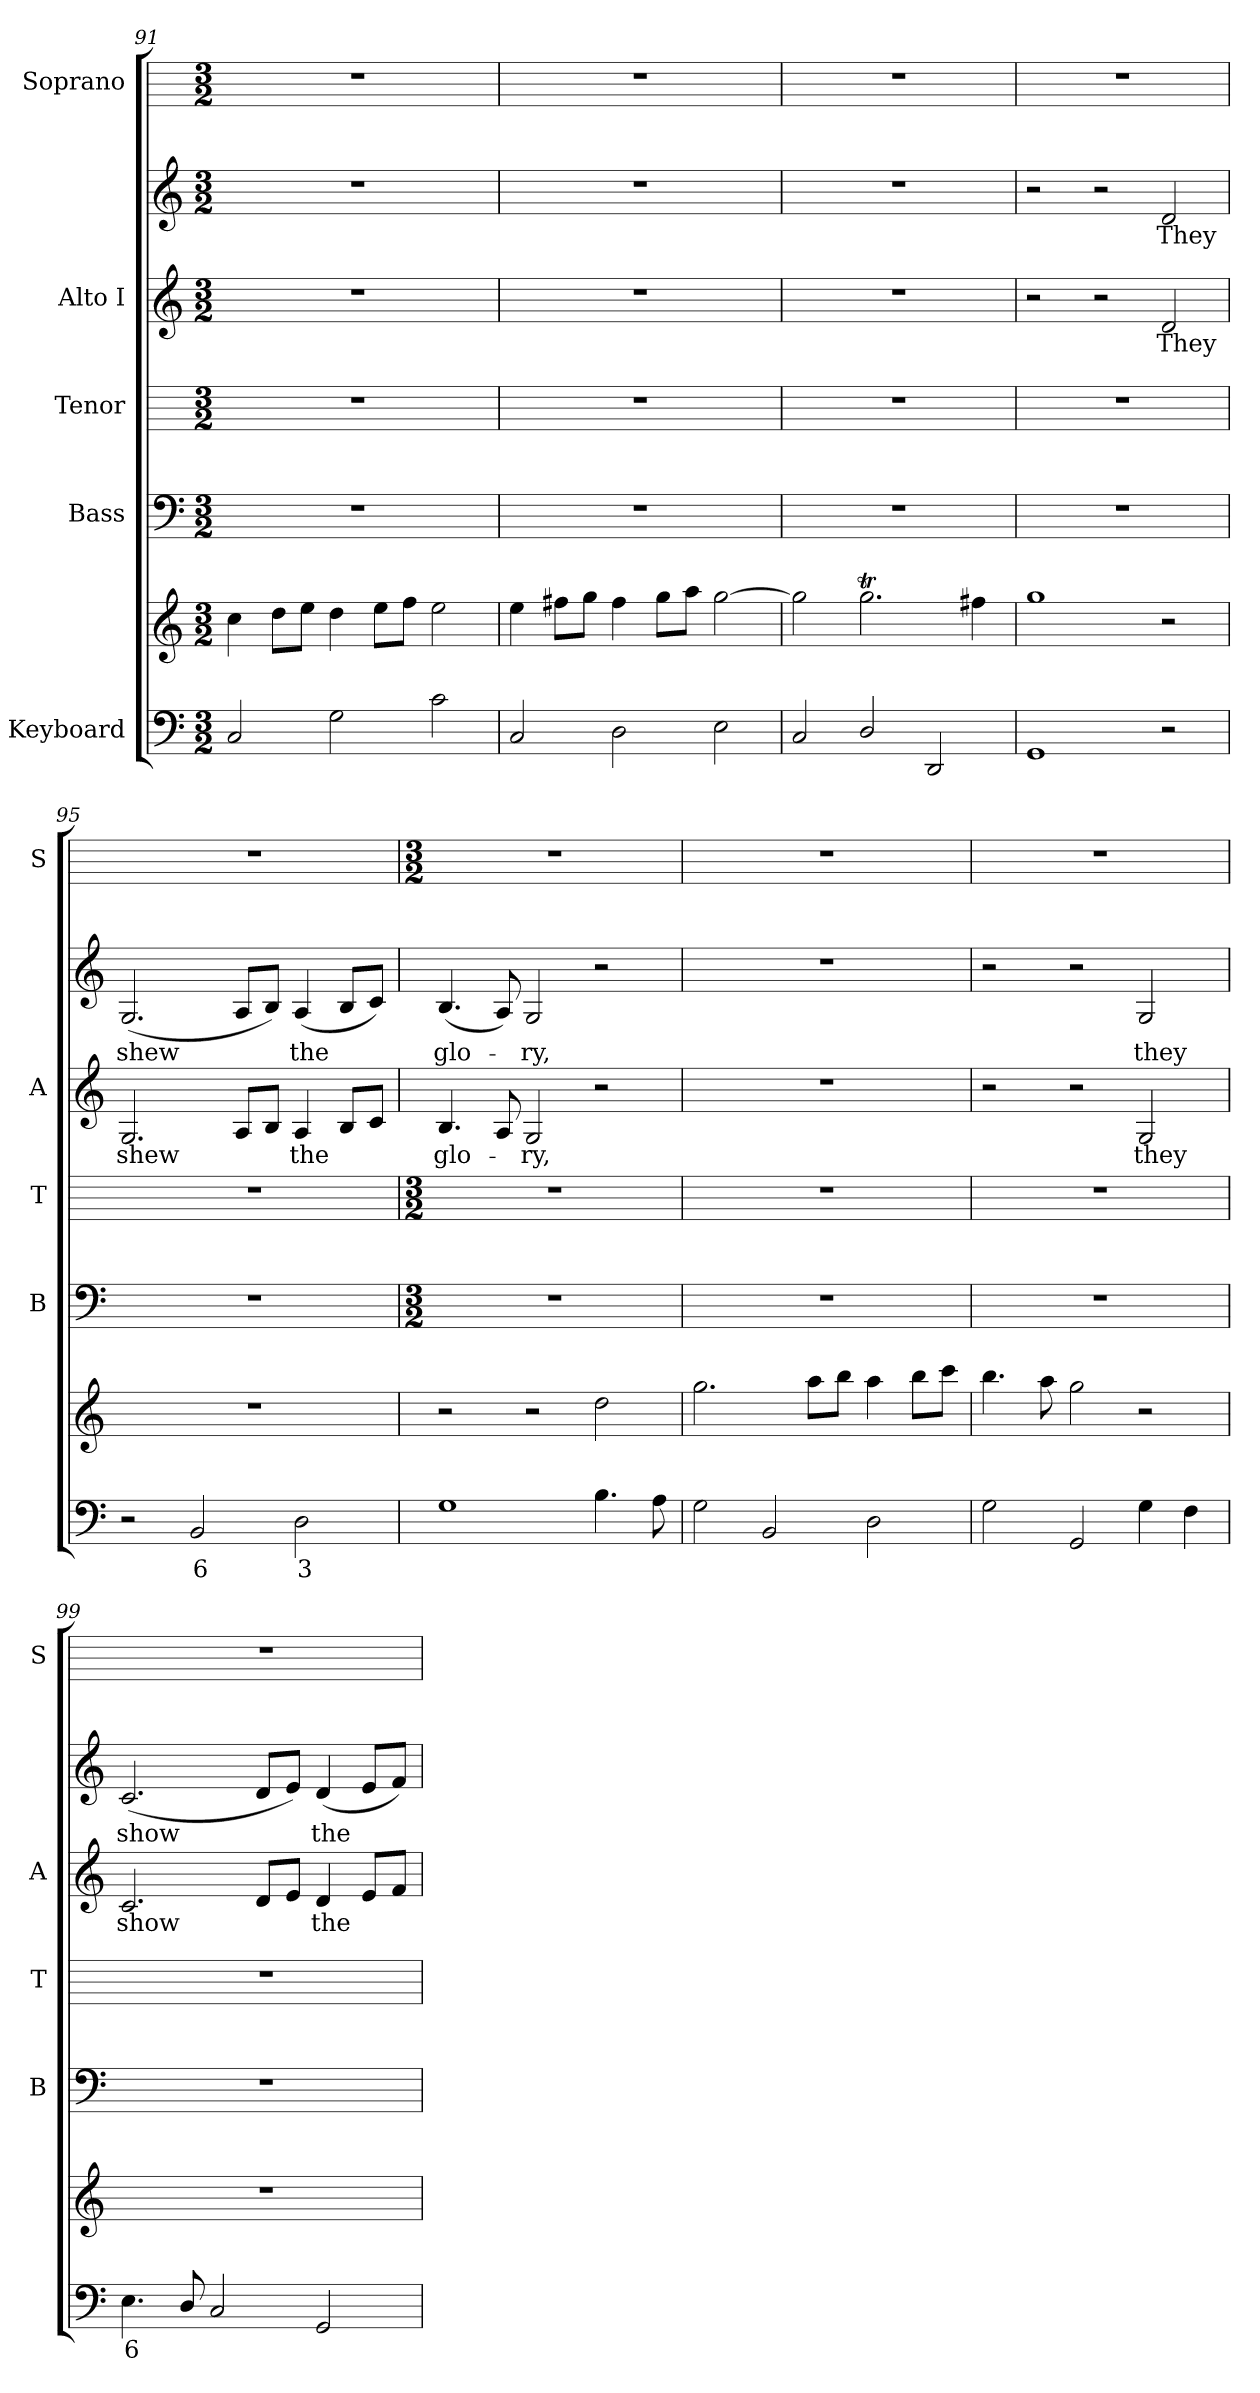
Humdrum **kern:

**kern	**text	**kern	**kern	**kern	**kern	**text	**kern	**text	**kern
*part5	*part5	*part5	*part4	*part3	*part2	*part2	*part2	*part2	*part1
*staff7	*staff7	*staff6	*staff5	*staff4	*staff3	*staff3	*staff2	*staff2	*staff1
*I"Keyboard	*	*	*I"Bass	*I"Tenor	*I"Alto I	*	*	*	*I"Soprano
*	*	*	*I'B	*I'T	*I'A	*	*	*	*I'S
*clefF4	*	*clefG2	*clefF4	*	*clefG2	*	*clefG2	*	*
*k[]	*	*k[]	*k[]	*	*k[]	*	*k[]	*	*
*C:	*	*C:	*C:	*	*C:	*	*C:	*	*
*M3/2	*	*M3/2	*M3/2	*M3/2	*M3/2	*	*M3/2	*	*M3/2
=91	=91	=91	=91	=91	=91	=91	=91	=91	=91
!	!	!	!	!	!LO:N:vis=1	!	!LO:N:vis=1	!	!
2C	.	4cc	1.r	1.r	1.r	.	1.r	.	1.r
.	.	8ddL	.	.	.	.	.	.	.
.	.	8eeJ	.	.	.	.	.	.	.
2G	.	4dd	.	.	.	.	.	.	.
.	.	8eeL	.	.	.	.	.	.	.
.	.	8ffJ	.	.	.	.	.	.	.
2c	.	2ee	.	.	.	.	.	.	.
=92	=92	=92	=92	=92	=92	=92	=92	=92	=92
!	!	!	!	!	!LO:N:vis=1	!	!LO:N:vis=1	!	!
2C	.	4ee	1.r	1.r	1.r	.	1.r	.	1.r
.	.	8ff#XL	.	.	.	.	.	.	.
.	.	8ggJ	.	.	.	.	.	.	.
2D	.	4ff#	.	.	.	.	.	.	.
.	.	8ggL	.	.	.	.	.	.	.
.	.	8aaJ	.	.	.	.	.	.	.
2E	.	[2gg	.	.	.	.	.	.	.
=93	=93	=93	=93	=93	=93	=93	=93	=93	=93
!	!	!	!	!	!LO:N:vis=1	!	!LO:N:vis=1	!	!
2C	.	2gg]	1.r	1.r	1.r	.	1.r	.	1.r
2D/	.	2.ggT	.	.	.	.	.	.	.
2DD	.	.	.	.	.	.	.	.	.
.	.	4ff#X	.	.	.	.	.	.	.
=94	=94	=94	=94	=94	=94	=94	=94	=94	=94
1GG	.	1gg	1.r	1.r	2r	.	2r	.	1.r
.	.	.	.	.	2r	.	2r	.	.
!	!	!	!	!	!	!LO:LY:b	!	!LO:LY:b	!
2r	.	2r	.	.	2d	They	2d	They	.
=95	=95	=95	=95	=95	=95	=95	=95	=95	=95
!	!	!LO:N:vis=1	!	!	!	!LO:LY:b	!	!LO:LY:b	!
2r	.	1.r	1.r	1.r	2.G	shew	(<2.G	shew	1.r
!	!LO:LY:b	!	!	!	!	!	!	!	!
2BB	6	.	.	.	.	.	.	.	.
.	.	.	.	.	8AL	.	8AL	.	.
.	.	.	.	.	8BJ	.	8BJ)	.	.
!	!LO:LY:b	!	!	!	!	!LO:LY:b	!	!LO:LY:b	!
2D	3	.	.	.	4A	the	(<4A	the	.
.	.	.	.	.	8BL	.	8BL	.	.
.	.	.	.	.	8cJ	.	8cJ)	.	.
!!LO:LB:g=z
=96	=96	=96	=96	=96	=96	=96	=96	=96	=96
*	*	*	*M3/2	*M3/2	*	*	*	*	*M3/2
!	!	!	!	!	!	!LO:LY:b	!	!LO:LY:b	!
1G	.	2r	1.r	1.r	4.B	glo-	(<4.B	glo-	1.r
.	.	.	.	.	8A	.	8A)	.	.
!	!	!	!	!	!	!LO:LY:b	!	!LO:LY:b	!
.	.	2r	.	.	2G	ry,	2G	ry,	.
4.B	.	2dd	.	.	2r	.	2r	.	.
8A	.	.	.	.	.	.	.	.	.
=97	=97	=97	=97	=97	=97	=97	=97	=97	=97
!	!	!	!	!	!LO:N:vis=1	!	!LO:N:vis=1	!	!
2G	.	2.gg	1.r	1.r	1.r	.	1.r	.	1.r
2BB	.	.	.	.	.	.	.	.	.
.	.	8aaL	.	.	.	.	.	.	.
.	.	8bbJ	.	.	.	.	.	.	.
2D	.	4aa	.	.	.	.	.	.	.
.	.	8bbL	.	.	.	.	.	.	.
.	.	8cccJ	.	.	.	.	.	.	.
=98	=98	=98	=98	=98	=98	=98	=98	=98	=98
2G	.	4.bb	1.r	1.r	2r	.	2r	.	1.r
.	.	8aa	.	.	.	.	.	.	.
2GG	.	2gg	.	.	2r	.	2r	.	.
!	!	!	!	!	!	!LO:LY:b	!	!LO:LY:b	!
4G	.	2r	.	.	2G	they	2G	they	.
4F	.	.	.	.	.	.	.	.	.
=99	=99	=99	=99	=99	=99	=99	=99	=99	=99
!	!LO:LY:b	!LO:N:vis=1	!	!	!	!LO:LY:b	!	!LO:LY:b	!
4.E	6	1.r	1.r	1.r	2.c	show	(<2.c	show	1.r
8D/	.	.	.	.	.	.	.	.	.
2C	.	.	.	.	.	.	.	.	.
.	.	.	.	.	8dL	.	8dL	.	.
.	.	.	.	.	8eJ	.	8eJ)	.	.
!	!	!	!	!	!	!LO:LY:b	!	!LO:LY:b	!
2GG	.	.	.	.	4d	the	(<4d	the	.
.	.	.	.	.	8eL	.	8eL	.	.
.	.	.	.	.	8fJ	.	8fJ)	.	.
=	=	=	=	=	=	=	=	=	=
*-	*-	*-	*-	*-	*-	*-	*-	*-	*-
